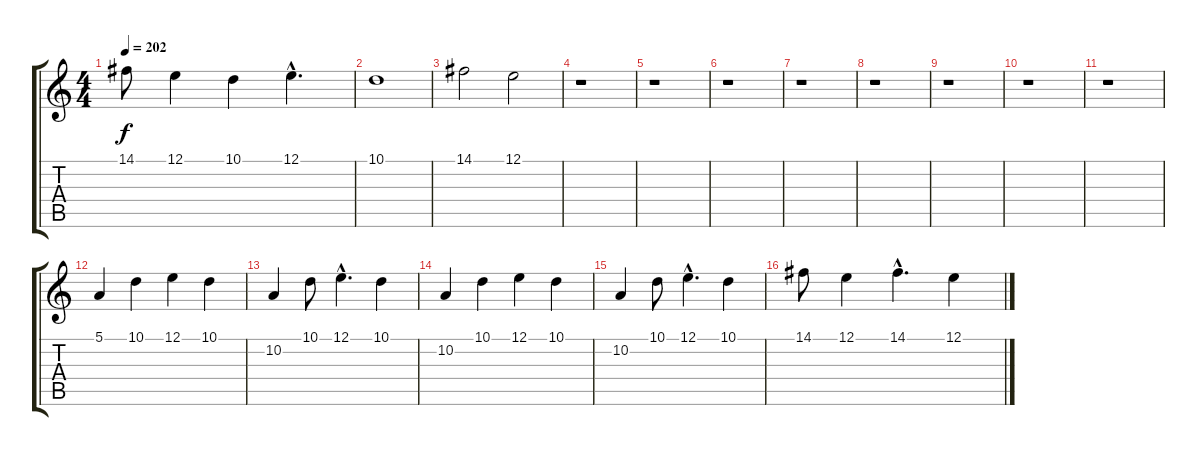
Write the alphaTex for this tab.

\track "" {instrument fx5brightness}
\staff {score tabs}
\tuning (E4 B3 G3 D3 A2 E2) {hide}
\ts (4 4)
\tempo 202
\clef g2
\ks c
14.1{t}.8{dy f} 12.1.4 10.1.4 12.1{hac}.4{d} |
10.1.1 |
14.1.2 12.1.2 |
r.1 |
r.1 |
r.1 |
r.1 |
r.1 |
r.1 |
r.1 |
r.1 |
5.1.4 10.1.4 12.1.4 10.1.4 |
10.2.4 10.1.8 12.1{hac}.4{d} 10.1.4 |
10.2.4 10.1.4 12.1.4 10.1.4 |
10.2.4 10.1.8 12.1{hac}.4{d} 10.1.4 |
14.1.8 12.1.4 14.1{hac}.4{d} 12.1.4
